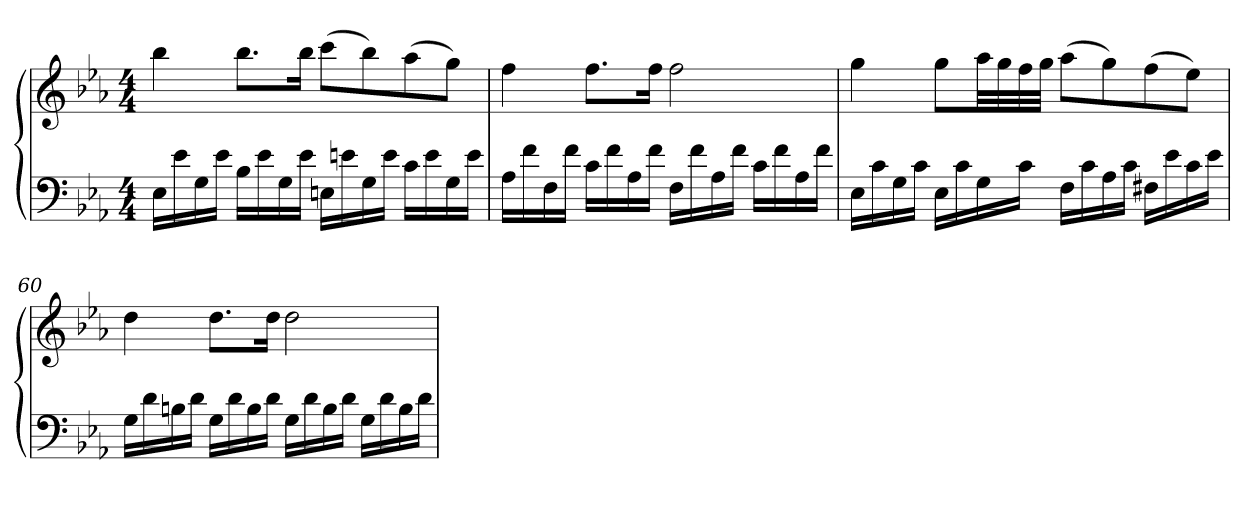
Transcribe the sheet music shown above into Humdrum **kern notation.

**kern	**kern
*part1	*part1
*staff2	*staff1
*clefF4	*clefG2
*k[b-e-a-]	*k[b-e-a-]
*c:	*c:
*M4/4	*M4/4
=	=
16E-LL	4bb-
16e-	.
16G	.
16e-JJ	.
16B-LL	8.bb-L
16e-	.
16G	.
16e-JJ	16bb-Jk
16EnLL	(8cccL
16en	.
16G	8bb-)
16eJJ	.
16cLL	(8aa-
16e	.
16G	8ggJ)
16eJJ	.
=58	=58
16A-LL	4ff
16f	.
16F	.
16fJJ	.
16cLL	8.ffL
16f	.
16A-	.
16fJJ	16ffJk
16FLL	2ff
16f	.
16A-	.
16fJJ	.
16cLL	.
16f	.
16A-	.
16fJJ	.
=59	=59
16E-LL	4gg
16c	.
16G	.
16cJJ	.
16E-LL	8ggL
16c	.
16G	32aa-LL
.	32gg
16cJJ	32ff
.	32ggJJJ
16FLL	(8aa-L
16c	.
16A-	8gg)
16cJJ	.
16F#XLL	(8ff
16e-	.
16c	8ee-J)
16e-JJ	.
=60	=60
16GLL	4dd
16d	.
16Bn	.
16dJJ	.
16GLL	8.ddL
16d	.
16B	.
16dJJ	16ddJk
16GLL	2dd
16d	.
16B	.
16dJJ	.
16GLL	.
16d	.
16B	.
16dJJ	.
=	=
*-	*-
